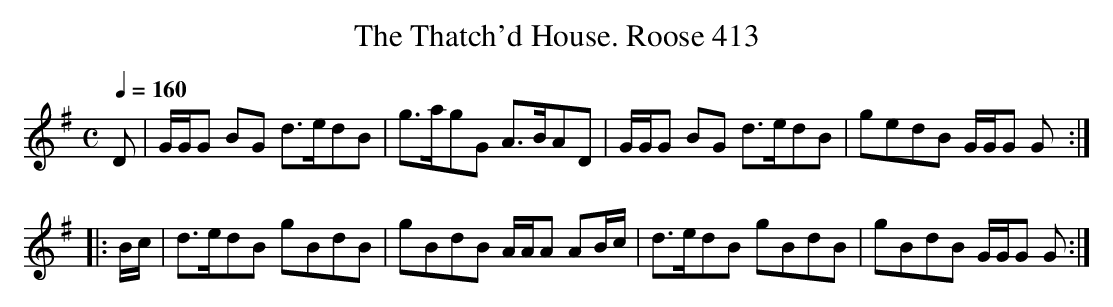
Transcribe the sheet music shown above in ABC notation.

X:1
T: Thatch'd House. Roose 413, The
M:C
L:1/8
Q:1/4=160
K:G
D| G/G/G BG d>edB | g>agG A>BAD | G/G/G BG d>edB |  gedB G/G/G G:|
|:B/c/|d>edB gBdB |  gBdB A/A/A AB/c/ | d>edB gBdB | gBdB G/G/G G:|
